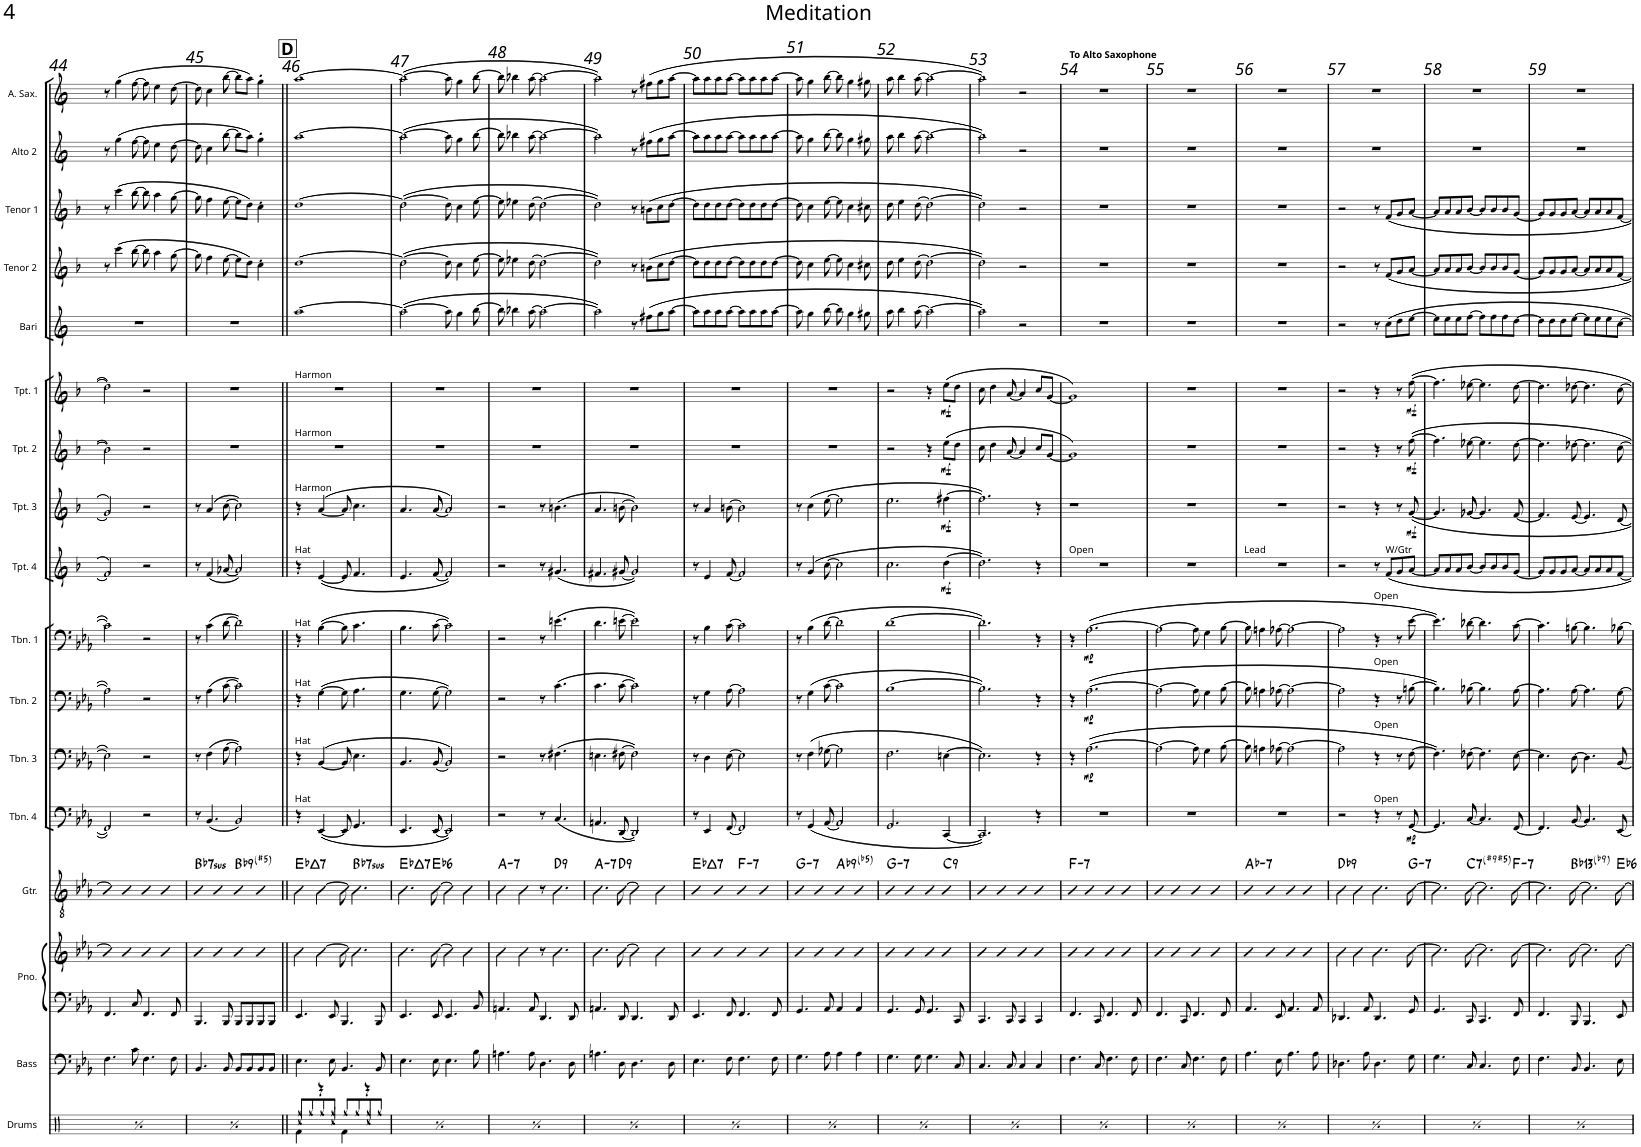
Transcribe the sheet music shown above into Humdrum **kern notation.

**kern	**harte	**kern	**harte	**kern	**harte	**kern	**kern	**harte	**kern	**kern	**harte	**kern	**harte	**kern	**dynam	**kern	**dynam	**kern	**dynam	**kern	**dynam	**kern	**dynam	**kern	**dynam	**kern	**dynam	**kern	**dynam	**kern	**kern	**kern	**kern	**kern
*part20	*part20	*part19	*part19	*part18	*part18	*part17	*part16	*part16	*part15	*part15	*part15	*part14	*part14	*part13	*part13	*part12	*part12	*part11	*part11	*part10	*part10	*part9	*part9	*part8	*part8	*part7	*part7	*part6	*part6	*part5	*part4	*part3	*part2	*part1
*staff21	*	*staff20	*	*staff19	*	*staff18	*staff17	*	*staff16	*staff15	*	*staff14	*	*staff13	*staff13	*staff12	*staff12	*staff11	*staff11	*staff10	*staff10	*staff9	*staff9	*staff8	*staff8	*staff7	*staff7	*staff6	*staff6	*staff5	*staff4	*staff3	*staff2	*staff1
*I"Bb chord changes	*	*I"Eb chord changes	*	*I"C chord changes	*	*I"Drums	*I"Bass	*	*I"Piano	*	*	*I"Guitar	*	*I"Trombone 4	*	*I"Trombone 3	*	*I"Trombone 2	*	*I"Trombone 1	*	*I"Trumpet 4	*	*I"Trumpet 3	*	*I"Trumpet 2	*	*I"Trumpet 1	*	*I"Bari Sax	*I"Tenor Sax 2	*I"Tenor Sax 1	*I"Alto Sax 2	*I"Alto Saxophone
*I'Bb changes	*	*I'Eb  changes	*	*I'C changes	*	*I'Drums	*I'Bass	*	*I'Pno.	*	*	*I'Gtr.	*	*I'Tbn. 4	*	*I'Tbn. 3	*	*I'Tbn. 2	*	*I'Tbn. 1	*	*I'Tpt. 4	*	*I'Tpt. 3	*	*I'Tpt. 2	*	*I'Tpt. 1	*	*I'Bari	*I'Tenor 2	*I'Tenor 1	*I'Alto 2	*I'A. Sax.
!!LO:PB:g=z
*clefG2	*	*clefG2	*	*clefG2	*	*clefX	*clefF4	*	*clefF4	*clefG2	*	*clefGv2	*	*clefF4	*	*clefF4	*	*clefF4	*	*clefF4	*	*clefG2	*	*clefG2	*	*clefG2	*	*clefG2	*	*clefG2	*clefG2	*clefG2	*clefG2	*clefG2
*Trd8c14	*	*Trd5c9	*	*	*	*	*Trd7c12	*	*	*	*	*	*	*	*	*	*	*	*	*	*	*Trd1c2	*	*Trd1c2	*	*Trd1c2	*	*Trd1c2	*	*Trd12c21	*Trd8c14	*Trd8c14	*Trd5c9	*Trd5c9
*k[b-]	*	*k[]	*	*k[b-e-a-]	*	*k[]	*k[b-e-a-]	*	*k[b-e-a-]	*k[b-e-a-]	*	*k[b-e-a-]	*	*k[b-e-a-]	*	*k[b-e-a-]	*	*k[b-e-a-]	*	*k[b-e-a-]	*	*k[b-]	*	*k[b-]	*	*k[b-]	*	*k[b-]	*	*k[]	*k[b-]	*k[b-]	*k[]	*k[]
*M4/4	*	*M4/4	*	*M4/4	*	*M4/4	*M4/4	*	*M4/4	*M4/4	*	*M4/4	*	*M4/4	*	*M4/4	*	*M4/4	*	*M4/4	*	*M4/4	*	*M4/4	*	*M4/4	*	*M4/4	*	*M4/4	*M4/4	*M4/4	*M4/4	*M4/4
*met(c)	*	*met(c)	*	*met(c)	*	*met(c)	*met(c)	*	*met(c)	*met(c)	*	*met(c)	*	*met(c)	*	*met(c)	*	*met(c)	*	*met(c)	*	*met(c)	*	*met(c)	*	*met(c)	*	*met(c)	*	*met(c)	*met(c)	*met(c)	*met(c)	*met(c)
=44	=44	=44	=44	=44	=44	=44	=44	=44	=44	=44	=44	=44	=44	=44	=44	=44	=44	=44	=44	=44	=44	=44	=44	=44	=44	=44	=44	=44	=44	=44	=44	=44	=44	=44
*	*	*	*	*	*	*^	*	*	*	*	*	*	*	*	*	*	*	*	*	*	*	*	*	*	*	*	*	*	*	*	*	*	*	*
*	*	*	*	*	*	*	*^	*	*	*	*	*	*	*	*	*	*	*	*	*	*	*	*	*	*	*	*	*	*	*	*	*	*	*	*
4ccc]	.	4gg]	.	4b-]	.	4Rcc/	4Rf\	8Rgg/L	4.F\	.	4.FF/	4b-]	.	4b-]	.	2FF/]	.	2E-\]	.	2A-\]	.	2c\]	.	2f/]	.	2g/]	.	2b-\]	.	2dd\]	.	1r	8r	8r	8r	8r
.	.	.	.	.	.	.	.	8Rgg/	.	.	.	.	.	.	.	.	.	.	.	.	.	.	.	.	.	.	.	.	.	.	.	.	(4ccc\	(4ccc\	(4gg\	(4gg\
4ccc	.	4gg	.	4b-	.	8ryy	4r	8Rgg/	.	.	.	4b-	.	4b-	.	.	.	.	.	.	.	.	.	.	.	.	.	.	.	.	.	.	.	.	.	.
.	.	.	.	.	.	8Rcc/	.	8Rgg/J	8c\	.	8C/	.	.	.	.	.	.	.	.	.	.	.	.	.	.	.	.	.	.	.	.	.	[8bb-\	[8bb-\	[8ff\	[8ff\
4ccc	.	4gg	.	4b-	.	4ryy	4Rf\	8Rgg/L	4.F\	.	4.FF/	4b-	.	4b-	.	2r	.	2r	.	2r	.	2r	.	2r	.	2r	.	2r	.	2r	.	.	8bb-\]	8bb-\]	8ff\]	8ff\]
.	.	.	.	.	.	.	.	8Rgg/	.	.	.	.	.	.	.	.	.	.	.	.	.	.	.	.	.	.	.	.	.	.	.	.	4aa\	4aa\	4ee\	4ee\
4ccc	.	4gg	.	4b-	.	4Rcc/	4r	8Rgg/	.	.	.	4b-	.	4b-	.	.	.	.	.	.	.	.	.	.	.	.	.	.	.	.	.	.	.	.	.	.
.	.	.	.	.	.	.	.	8Rgg/J	8F\	.	8FF/	.	.	.	.	.	.	.	.	.	.	.	.	.	.	.	.	.	.	.	.	.	[8gg\	[8gg\	[8dd\	[8dd\
=45	=45	=45	=45	=45	=45	=45	=45	=45	=45	=45	=45	=45	=45	=45	=45	=45	=45	=45	=45	=45	=45	=45	=45	=45	=45	=45	=45	=45	=45	=45	=45	=45	=45	=45	=45	=45
!	!LO:H:kt=7sus	!	!LO:H:kt=7	!	!LO:H:kt=7sus	!	!	!	!	!LO:H:kt=7sus	!	!	!LO:H:kt=7sus	!	!LO:H:kt=7sus	!	!	!	!	!	!	!	!	!	!	!	!	!	!	!	!	!	!	!	!	!
4ccc	C:sus4(7)	4gg	G:sus4(7)	4b-	Bb:sus4(7)	4Rcc/	4Rf\	8Rgg/L	4.BB-/	Bb:sus4(7)	4.BBB-/	4b-	Bb:sus4(7)	4b-	Bb:sus4(7)	8r	.	8r	.	8r	.	8r	.	8r	.	8r	.	1r	.	1r	.	1r	8gg\]	8gg\]	8dd\]	8dd\]
.	.	.	.	.	.	.	.	8Rgg/	.	.	.	.	.	.	.	(4.BB-/	.	(4F\	.	(4A-\	.	(4c\	.	(4f/	.	(4a/	.	.	.	.	.	.	4ff\	4ff\	4cc\	4cc\
4ccc	.	4gg	.	4b-	.	8ryy	4r	8Rgg/	.	.	.	4b-	.	4b-	.	.	.	.	.	.	.	.	.	.	.	.	.	.	.	.	.	.	.	.	.	.
.	.	.	.	.	.	8Rcc/	.	8Rgg/J	8BB-/	.	8BBB-/	.	.	.	.	.	.	[8A-\	.	[8c\	.	[8d\	.	[8a-X/	.	[8cc\	.	.	.	.	.	.	[8ee\	[8ee\	[8bb\	[8bb\
!	!LO:H:kt=9	!	!LO:H:kt=9	!	!LO:H:kt=9	!	!	!	!	!LO:H:kt=9	!	!	!LO:H:kt=9	!	!LO:H:kt=9	!	!	!	!	!	!	!	!	!	!	!	!	!	!	!	!	!	!	!	!	!
4ccc	C:(3,#5,b7,9)	4gg	G:(3,#5,b7,9)	4b-	Bb:(3,#5,b7,9)	4ryy	4Rf\	8Rgg/L	8BB-/L	Bb:(3,#5,b7,9)	8BBB-/L	4b-	Bb:(3,#5,b7,9)	4b-	Bb:(3,#5,b7,9)	2BB-/)	.	2A-\])	.	2c\])	.	2d\])	.	2a-/])	.	2cc\])	.	.	.	.	.	.	8ee\L]	8ee\L]	8bb\L]	8bb\L]
.	.	.	.	.	.	.	.	8Rgg/	8BB-/	.	8BBB-/	.	.	.	.	.	.	.	.	.	.	.	.	.	.	.	.	.	.	.	.	.	8dd\J)	8dd\J)	8aa\J)	8aa\J)
4ccc	.	4gg	.	4b-	.	4Rcc/	4r	8Rgg/	8BB-/	.	8BBB-/	4b-	.	4b-	.	.	.	.	.	.	.	.	.	.	.	.	.	.	.	.	.	.	4cc'\	4cc'\	4gg'\	4gg'\
.	.	.	.	.	.	.	.	8Rgg/J	8BB-/J	.	8BBB-/J	.	.	.	.	.	.	.	.	.	.	.	.	.	.	.	.	.	.	.	.	.	.	.	.	.
!!LO:REH:place=s1:a:B:rj:fs=18:t=D
=46||	=46||	=46||	=46||	=46||	=46||	=46||	=46||	=46||	=46||	=46||	=46||	=46||	=46||	=46||	=46||	=46||	=46||	=46||	=46||	=46||	=46||	=46||	=46||	=46||	=46||	=46||	=46||	=46||	=46||	=46||	=46||	=46||	=46||	=46||	=46||	=46||
!	!	!	!	!	!	!	!	!	!	!	!	!	!	!	!	!	!	!	!	!	!	!	!	!	!	!	!	!	!	!LO:TX:a:t=Harmon	!	!	!	!	!	!
!	!	!	!	!	!	!	!	!	!	!	!	!	!	!	!	!	!	!	!	!	!	!	!	!	!	!	!	!LO:TX:a:t=Harmon	!	!	!	!	!	!	!	!
!	!	!	!	!	!	!	!	!	!	!	!	!	!	!	!	!	!	!	!	!	!	!	!	!	!	!LO:TX:a:t=Harmon	!	!	!	!	!	!	!	!	!	!
!	!	!	!	!	!	!	!	!	!	!	!	!	!	!	!	!	!	!	!	!	!	!	!	!LO:TX:a:t=Hat	!	!	!	!	!	!	!	!	!	!	!	!
!	!	!	!	!	!	!	!	!	!	!	!	!	!	!	!	!	!	!	!	!	!	!LO:TX:a:t=Hat	!	!	!	!	!	!	!	!	!	!	!	!	!	!
!	!	!	!	!	!	!	!	!	!	!	!	!	!	!	!	!	!	!	!	!LO:TX:a:t=Hat	!	!	!	!	!	!	!	!	!	!	!	!	!	!	!	!
!	!	!	!	!	!	!	!	!	!	!	!	!	!	!	!	!	!	!LO:TX:a:t=Hat	!	!	!	!	!	!	!	!	!	!	!	!	!	!	!	!	!	!
!	!LO:H:kt=7	!	!LO:H:kt=7	!	!LO:H:kt=7	!	!	!	!	!LO:H:kt=7	!	!	!LO:H:kt=7	!	!LO:H:kt=7	!LO:TX:a:t=Hat	!	!	!	!	!	!	!	!	!	!	!	!	!	!	!	!	!	!	!	!
*	*	*	*	*	*	*	*	*	*^	*	*	*	*	*	*	*	*	*	*	*	*	*	*	*	*	*	*	*	*	*	*	*	*	*	*	*
4ccc	F:maj7	4gg	C:maj7	4b-	Eb:maj7	4Rcc/	4Rf\	8Rgg/L	4.E-\	2ryy	Eb:maj7	4.EE-/	4b-\	Eb:maj7	4b-\	Eb:maj7	4r	.	4r	.	4r	.	4r	.	4r	.	4r	.	1r	.	1r	.	[1aa	[1dd	[1dd	[1aa	[1aa
.	.	.	.	.	.	.	.	8Rgg/	.	.	.	.	.	.	.	.	.	.	.	.	.	.	.	.	.	.	.	.	.	.	.	.	.	.	.	.	.
[4ccc	.	[4gg	.	[4b-	.	8ryy	4r	8Rgg/	.	.	.	.	[4b-\	.	[4b-\	.	([4EE-/	.	([4BB-/	.	([4G\	.	([4B-\	.	([4e/	.	([4a/	.	.	.	.	.	.	.	.	.	.
.	.	.	.	.	.	8Rcc/	.	8Rgg/J	8E-\	.	.	8EE-/	.	.	.	.	.	.	.	.	.	.	.	.	.	.	.	.	.	.	.	.	.	.	.	.	.
8ccc]	.	8gg]	.	8b-]	.	4ryy	4Rf\	8Rgg/L	4.BB-/	8ryy	.	4.BBB-/	8b-\]	.	8b-\]	.	8EE-/]	.	8BB-/]	.	8G\]	.	8B-\]	.	8e/]	.	8a/]	.	.	.	.	.	.	.	.	.	.
!	!LO:H:kt=7sus	!	!LO:H:kt=7sus	!	!LO:H:kt=7sus	!	!	!	!	!	!LO:H:kt=7sus	!	!	!LO:H:kt=7sus	!	!LO:H:kt=7sus	!	!	!	!	!	!	!	!	!	!	!	!	!	!	!	!	!	!	!	!	!
4.ccc	C:sus4(7)	4.gg	G:sus4(7)	4.b-	Bb:sus4(7)	.	.	8Rgg/	.	4.ryy	Bb:sus4(7)	.	4.b-\	Bb:sus4(7)	4.b-\	Bb:sus4(7)	4.GG/	.	4.E-\	.	4.A-\	.	4.c\	.	4.f/	.	4.cc\	.	.	.	.	.	.	.	.	.	.
.	.	.	.	.	.	4Rcc/	4r	8Rgg/	.	.	.	.	.	.	.	.	.	.	.	.	.	.	.	.	.	.	.	.	.	.	.	.	.	.	.	.	.
.	.	.	.	.	.	.	.	8Rgg/J	8BB-/	.	.	8BBB-/	.	.	.	.	.	.	.	.	.	.	.	.	.	.	.	.	.	.	.	.	.	.	.	.	.
=47	=47	=47	=47	=47	=47	=47	=47	=47	=47	=47	=47	=47	=47	=47	=47	=47	=47	=47	=47	=47	=47	=47	=47	=47	=47	=47	=47	=47	=47	=47	=47	=47	=47	=47	=47	=47	=47
!	!LO:H:kt=7	!	!LO:H:kt=7	!	!LO:H:kt=7	!	!	!	!	!	!LO:H:kt=7	!	!	!LO:H:kt=7	!	!LO:H:kt=7	!	!	!	!	!	!	!	!	!	!	!	!	!	!	!	!	!	!	!	!	!
*	*	*	*	*	*	*	*	*	*v	*v	*	*	*	*	*	*	*	*	*	*	*	*	*	*	*	*	*	*	*	*	*	*	*	*	*	*	*
4.ccc	F:maj7	4.gg	C:maj7	4.b-	Eb:maj7	4Rcc/	4Rf\	8Rgg/L	4.E-\	Eb:maj7	4.EE-/	4.b-\	Eb:maj7	4.b-\	Eb:maj7	4.EE-/	.	4.BB-/	.	4.G\	.	4.B-\	.	4.e/	.	4.a/	.	1r	.	1r	.	(2aa\_	(2dd\_	(2dd\_	(2aa\_	(2aa\_
.	.	.	.	.	.	.	.	8Rgg/	.	.	.	.	.	.	.	.	.	.	.	.	.	.	.	.	.	.	.	.	.	.	.	.	.	.	.	.
.	.	.	.	.	.	8ryy	4r	8Rgg/	.	.	.	.	.	.	.	.	.	.	.	.	.	.	.	.	.	.	.	.	.	.	.	.	.	.	.	.
!	!LO:H:kt=6	!	!LO:H:kt=6	!	!LO:H:kt=6	!	!	!	!	!LO:H:kt=6	!	!	!LO:H:kt=6	!	!LO:H:kt=6	!	!	!	!	!	!	!	!	!	!	!	!	!	!	!	!	!	!	!	!	!
[8ccc	F:maj6	[8gg	C:maj6	[8b-	Eb:maj6	8Rcc/	.	8Rgg/J	8E-\	Eb:maj6	8EE-/	[8b-\	Eb:maj6	[8b-\	Eb:maj6	[8EE-/	.	[8BB-/	.	[8G\	.	[8c\	.	[8f/	.	[8a/	.	.	.	.	.	.	.	.	.	.
4ccc]	.	4gg]	.	4b-]	.	4ryy	4Rf\	8Rgg/L	4.E-\	.	4.EE-/	4b-\]	.	4b-\]	.	2EE-/])	.	2BB-/])	.	2G\])	.	2c\])	.	2f/])	.	2a/])	.	.	.	.	.	8aa\]	8dd\]	8dd\]	8aa\]	8aa\]
.	.	.	.	.	.	.	.	8Rgg/	.	.	.	.	.	.	.	.	.	.	.	.	.	.	.	.	.	.	.	.	.	.	.	4gg\	4cc\	4cc\	4gg\	4gg\
4ccc	.	4gg	.	4b-	.	4Rcc/	4r	8Rgg/	.	.	.	4b-\	.	4b-\	.	.	.	.	.	.	.	.	.	.	.	.	.	.	.	.	.	.	.	.	.	.
.	.	.	.	.	.	.	.	8Rgg/J	8B-\	.	8BB-/	.	.	.	.	.	.	.	.	.	.	.	.	.	.	.	.	.	.	.	.	[8bb\	[8ee\	[8ee\	[8bb\	[8bb\
=48	=48	=48	=48	=48	=48	=48	=48	=48	=48	=48	=48	=48	=48	=48	=48	=48	=48	=48	=48	=48	=48	=48	=48	=48	=48	=48	=48	=48	=48	=48	=48	=48	=48	=48	=48	=48
!	!LO:H:kt=7	!	!LO:H:kt=7	!	!LO:H:kt=7	!	!	!	!	!LO:H:kt=7	!	!	!LO:H:kt=7	!	!LO:H:kt=7	!	!	!	!	!	!	!	!	!	!	!	!	!	!	!	!	!	!	!	!	!
*	*	*	*	*	*	*	*	*	*^	*	*	*	*	*	*	*	*	*	*	*	*	*	*	*	*	*	*	*	*	*	*	*	*	*	*	*
4ccc	B:min7	4gg	F#:min7	4b-	A:min7	4Rcc/	4Rf\	8Rgg/L	4.An\	2ryy	A:min7	4.AAn/	4b-\	A:min7	4b-\	A:min7	2r	.	2r	.	2r	.	2r	.	2r	.	2r	.	1r	.	1r	.	8bb\]	8ee\]	8ee\]	8bb\]	8bb\]
.	.	.	.	.	.	.	.	8Rgg/	.	.	.	.	.	.	.	.	.	.	.	.	.	.	.	.	.	.	.	.	.	.	.	.	4bb-X\	4ee-X\	4ee-X\	4bb-X\	4bb-X\
4ccc	.	4gg	.	4b-	.	8ryy	4r	8Rgg/	.	.	.	.	4b-\	.	4b-\	.	.	.	.	.	.	.	.	.	.	.	.	.	.	.	.	.	.	.	.	.	.
.	.	.	.	.	.	8Rcc/	.	8Rgg/J	8A\	.	.	8AA/	.	.	.	.	.	.	.	.	.	.	.	.	.	.	.	.	.	.	.	.	[8aa\	[8dd\	[8dd\	[8aa\	[8aa\
8r	.	8r	.	8r	.	4ryy	4Rf\	8Rgg/L	4.D\	8ryy	.	4.DD/	8r	.	8r	.	8r	.	8r	.	8r	.	8r	.	8r	.	8r	.	.	.	.	.	2aa\_	2dd\_	2dd\_	2aa\_	2aa\_
!	!LO:H:kt=9	!	!LO:H:kt=9	!	!LO:H:kt=9	!	!	!	!	!	!LO:H:kt=9	!	!	!LO:H:kt=9	!	!LO:H:kt=9	!	!	!	!	!	!	!	!	!	!	!	!	!	!	!	!	!	!	!	!	!
4.ccc	E:9	4.gg	B:9	4.b-	D:9	.	.	8Rgg/	.	4.ryy	D:9	.	4.b-\	D:9	4.b-\	D:9	(4.C/	.	(4.F#X\	.	(4.c\	.	(4.en\	.	(4.g#X/	.	(4.bn\	.	.	.	.	.	.	.	.	.	.
.	.	.	.	.	.	4Rcc/	4r	8Rgg/	.	.	.	.	.	.	.	.	.	.	.	.	.	.	.	.	.	.	.	.	.	.	.	.	.	.	.	.	.
.	.	.	.	.	.	.	.	8Rgg/J	8D\	.	.	8DD/	.	.	.	.	.	.	.	.	.	.	.	.	.	.	.	.	.	.	.	.	.	.	.	.	.
=49	=49	=49	=49	=49	=49	=49	=49	=49	=49	=49	=49	=49	=49	=49	=49	=49	=49	=49	=49	=49	=49	=49	=49	=49	=49	=49	=49	=49	=49	=49	=49	=49	=49	=49	=49	=49	=49
!	!LO:H:kt=7	!	!LO:H:kt=7	!	!LO:H:kt=7	!	!	!	!	!	!LO:H:kt=7	!	!	!LO:H:kt=7	!	!LO:H:kt=7	!	!	!	!	!	!	!	!	!	!	!	!	!	!	!	!	!	!	!	!	!
*	*	*	*	*	*	*	*	*	*v	*v	*	*	*	*	*	*	*	*	*	*	*	*	*	*	*	*	*	*	*	*	*	*	*	*	*	*	*
4.ccc	B:min7	4.gg	F#:min7	4.b-	A:min7	4Rcc/	4Rf\	8Rgg/L	4.An\	A:min7	4.AAn/	4.b-\	A:min7	4.b-\	A:min7	4.AAn/	.	4.En\	.	4.c\	.	4.d\	.	4.f#X/	.	4.a/	.	1r	.	1r	.	2aa\])	2dd\])	2dd\])	2aa\])	2aa\])
.	.	.	.	.	.	.	.	8Rgg/	.	.	.	.	.	.	.	.	.	.	.	.	.	.	.	.	.	.	.	.	.	.	.	.	.	.	.	.
.	.	.	.	.	.	8ryy	4r	8Rgg/	.	.	.	.	.	.	.	.	.	.	.	.	.	.	.	.	.	.	.	.	.	.	.	.	.	.	.	.
!	!LO:H:kt=9	!	!LO:H:kt=9	!	!LO:H:kt=9	!	!	!	!	!LO:H:kt=9	!	!	!LO:H:kt=9	!	!LO:H:kt=9	!	!	!	!	!	!	!	!	!	!	!	!	!	!	!	!	!	!	!	!	!
[8ccc	E:9	[8gg	B:9	[8b-	D:9	8Rcc/	.	8Rgg/J	8D\	D:9	8DD/	[8b-\	D:9	[8b-\	D:9	[8DD/	.	[8F#X\	.	[8c\	.	[8en\	.	[8g#X/	.	[8bn\	.	.	.	.	.	.	.	.	.	.
4ccc]	.	4gg]	.	4b-]	.	4ryy	4Rf\	8Rgg/L	4.D\	.	4.DD/	4b-\]	.	4b-\]	.	2DD/])	.	2F#\])	.	2c\])	.	2e\])	.	2g#/])	.	2b\])	.	.	.	.	.	8r	8r	8r	8r	8r
.	.	.	.	.	.	.	.	8Rgg/	.	.	.	.	.	.	.	.	.	.	.	.	.	.	.	.	.	.	.	.	.	.	.	(8ff#X\L	(8bn\L	(8bn\L	(8ff#X\L	(8ff#X\L
4ccc	.	4gg	.	4b-	.	4Rcc/	4r	8Rgg/	.	.	.	4b-\	.	4b-\	.	.	.	.	.	.	.	.	.	.	.	.	.	.	.	.	.	8gg\	8cc\	8cc\	8gg\	8gg\
.	.	.	.	.	.	.	.	8Rgg/J	8D\	.	8DD/	.	.	.	.	.	.	.	.	.	.	.	.	.	.	.	.	.	.	.	.	[8aa\J	[8dd\J	[8dd\J	[8aa\J	[8aa\J
=50	=50	=50	=50	=50	=50	=50	=50	=50	=50	=50	=50	=50	=50	=50	=50	=50	=50	=50	=50	=50	=50	=50	=50	=50	=50	=50	=50	=50	=50	=50	=50	=50	=50	=50	=50	=50
!	!LO:H:kt=7	!	!LO:H:kt=7	!	!LO:H:kt=7	!	!	!	!	!LO:H:kt=7	!	!	!LO:H:kt=7	!	!LO:H:kt=7	!	!	!	!	!	!	!	!	!	!	!	!	!	!	!	!	!	!	!	!	!
4ccc	F:maj7	4gg	C:maj7	4b-	Eb:maj7	4Rcc/	4Rf\	8Rgg/L	4.E-\	Eb:maj7	4.EE-/	4b-	Eb:maj7	4b-	Eb:maj7	8r	.	8r	.	8r	.	8r	.	8r	.	8r	.	1r	.	1r	.	8aa\L]	8dd\L]	8dd\L]	8aa\L]	8aa\L]
.	.	.	.	.	.	.	.	8Rgg/	.	.	.	.	.	.	.	4EE-/	.	4D\	.	4G\	.	4B-\	.	4e/	.	4a/	.	.	.	.	.	8aa\	8dd\	8dd\	8aa\	8aa\
4ccc	.	4gg	.	4b-	.	8ryy	4r	8Rgg/	.	.	.	4b-	.	4b-	.	.	.	.	.	.	.	.	.	.	.	.	.	.	.	.	.	8aa\	8dd\	8dd\	8aa\	8aa\
.	.	.	.	.	.	8Rcc/	.	8Rgg/J	8F\	.	8FF/	.	.	.	.	[8FF/	.	[8E-\	.	[8A-\	.	[8c\	.	[8f/	.	[8bn\	.	.	.	.	.	[8aa\J	[8dd\J	[8dd\J	[8aa\J	[8aa\J
!	!LO:H:kt=7	!	!LO:H:kt=7	!	!LO:H:kt=7	!	!	!	!	!LO:H:kt=7	!	!	!LO:H:kt=7	!	!LO:H:kt=7	!	!	!	!	!	!	!	!	!	!	!	!	!	!	!	!	!	!	!	!	!
4ccc	G:min7	4gg	D:min7	4b-	F:min7	4ryy	4Rf\	8Rgg/L	4.F\	F:min7	4.FF/	4b-	F:min7	4b-	F:min7	2FF/]	.	2E-\]	.	2A-\]	.	2c\]	.	2f/]	.	2b\]	.	.	.	.	.	8aa\L]	8dd\L]	8dd\L]	8aa\L]	8aa\L]
.	.	.	.	.	.	.	.	8Rgg/	.	.	.	.	.	.	.	.	.	.	.	.	.	.	.	.	.	.	.	.	.	.	.	8aa\	8dd\	8dd\	8aa\	8aa\
4ccc	.	4gg	.	4b-	.	4Rcc/	4r	8Rgg/	.	.	.	4b-	.	4b-	.	.	.	.	.	.	.	.	.	.	.	.	.	.	.	.	.	8aa\	8dd\	8dd\	8aa\	8aa\
.	.	.	.	.	.	.	.	8Rgg/J	8F\	.	8FF/	.	.	.	.	.	.	.	.	.	.	.	.	.	.	.	.	.	.	.	.	[8aa\J	[8dd\J	[8dd\J	[8aa\J	[8aa\J
=51	=51	=51	=51	=51	=51	=51	=51	=51	=51	=51	=51	=51	=51	=51	=51	=51	=51	=51	=51	=51	=51	=51	=51	=51	=51	=51	=51	=51	=51	=51	=51	=51	=51	=51	=51	=51
!	!LO:H:kt=7	!	!LO:H:kt=7	!	!LO:H:kt=7	!	!	!	!	!LO:H:kt=7	!	!	!LO:H:kt=7	!	!LO:H:kt=7	!	!	!	!	!	!	!	!	!	!	!	!	!	!	!	!	!	!	!	!	!
4ccc	A:min7	4gg	E:min7	4b-	G:min7	4Rcc/	4Rf\	8Rgg/L	4.G\	G:min7	4.GG/	4b-	G:min7	4b-	G:min7	8r	.	8r	.	8r	.	8r	.	8r	.	8r	.	1r	.	1r	.	8aa\]	8dd\]	8dd\]	8aa\]	8aa\]
.	.	.	.	.	.	.	.	8Rgg/	.	.	.	.	.	.	.	(4GG/	.	(4F\	.	(4G\	.	(4B-\	.	(4g/	.	(4cc\	.	.	.	.	.	4gg\	4cc\	4cc\	4gg\	4gg\
4ccc	.	4gg	.	4b-	.	8ryy	4r	8Rgg/	.	.	.	4b-	.	4b-	.	.	.	.	.	.	.	.	.	.	.	.	.	.	.	.	.	.	.	.	.	.
.	.	.	.	.	.	8Rcc/	.	8Rgg/J	8A-\	.	8AA-/	.	.	.	.	[8AA-/	.	[8G-X\	.	[8c\	.	[8d\	.	[8cc\	.	[8ee\	.	.	.	.	.	[8bb\	[8ee\	[8ee\	[8bb\	[8bb\
!	!LO:H:kt=9	!	!LO:H:kt=9	!	!LO:H:kt=9	!	!	!	!	!LO:H:kt=9	!	!	!LO:H:kt=9	!	!LO:H:kt=9	!	!	!	!	!	!	!	!	!	!	!	!	!	!	!	!	!	!	!	!	!
4ccc	Bb:(3,b5,b7,9)	4gg	F:(3,b5,b7,9)	4b-	Ab:(3,b5,b7,9)	4ryy	4Rf\	8Rgg/L	4A-\	Ab:(3,b5,b7,9)	4AA-/	4b-	Ab:(3,b5,b7,9)	4b-	Ab:(3,b5,b7,9)	2AA-/]	.	2G-\]	.	2c\]	.	2d\]	.	2cc\]	.	2ee\]	.	.	.	.	.	8bb\]	8ee\]	8ee\]	8bb\]	8bb\]
.	.	.	.	.	.	.	.	8Rgg/	.	.	.	.	.	.	.	.	.	.	.	.	.	.	.	.	.	.	.	.	.	.	.	4gg\	4cc\	4cc\	4gg\	4gg\
4ccc	.	4gg	.	4b-	.	4Rcc/	4r	8Rgg/	4A-\	.	4AA-/	4b-	.	4b-	.	.	.	.	.	.	.	.	.	.	.	.	.	.	.	.	.	.	.	.	.	.
.	.	.	.	.	.	.	.	8Rgg/J	.	.	.	.	.	.	.	.	.	.	.	.	.	.	.	.	.	.	.	.	.	.	.	8gg#X\	8cc#X\	8cc#X\	8gg#X\	8gg#X\
=52	=52	=52	=52	=52	=52	=52	=52	=52	=52	=52	=52	=52	=52	=52	=52	=52	=52	=52	=52	=52	=52	=52	=52	=52	=52	=52	=52	=52	=52	=52	=52	=52	=52	=52	=52	=52
!	!LO:H:kt=7	!	!LO:H:kt=7	!	!LO:H:kt=7	!	!	!	!	!LO:H:kt=7	!	!	!LO:H:kt=7	!	!LO:H:kt=7	!	!	!	!	!	!	!	!	!	!	!	!	!	!	!	!	!	!	!	!	!
*	*	*	*	*	*	*	*	*	*^	*	*	*	*	*	*	*	*	*	*	*	*	*	*	*	*	*	*	*	*	*	*	*	*	*	*	*
4ccc	A:min7	4gg	E:min7	4b-	G:min7	4Rcc/	4Rf\	8Rgg/L	4.G\	2.ryy	G:min7	4.GG/	4b-	G:min7	4b-	G:min7	2.GG/	.	2.F\	.	[1B-	.	[1d	.	2.cc\	.	2.ee\	.	2r	.	2r	.	8aa\	8dd\	8dd\	8aa\	8aa\
.	.	.	.	.	.	.	.	8Rgg/	.	.	.	.	.	.	.	.	.	.	.	.	.	.	.	.	.	.	.	.	.	.	.	.	4bb\	4ee\	4ee\	4bb\	4bb\
4ccc	.	4gg	.	4b-	.	8ryy	4r	8Rgg/	.	.	.	.	4b-	.	4b-	.	.	.	.	.	.	.	.	.	.	.	.	.	.	.	.	.	.	.	.	.	.
.	.	.	.	.	.	8Rcc/	.	8Rgg/J	8G\	.	.	8GG/	.	.	.	.	.	.	.	.	.	.	.	.	.	.	.	.	.	.	.	.	[8aa\	[8dd\	[8dd\	[8aa\	[8aa\
4ccc	.	4gg	.	4b-	.	4ryy	4Rf\	8Rgg/L	4.G\	.	.	4.GG/	4b-	.	4b-	.	.	.	.	.	.	.	.	.	.	.	.	.	4r	.	4r	.	2aa\_	2dd\_	2dd\_	2aa\_	2aa\_
.	.	.	.	.	.	.	.	8Rgg/	.	.	.	.	.	.	.	.	.	.	.	.	.	.	.	.	.	.	.	.	.	.	.	.	.	.	.	.	.
!	!LO:H:kt=9	!	!LO:H:kt=9	!	!LO:H:kt=9	!	!	!	!	!	!LO:H:kt=9	!	!	!LO:H:kt=9	!	!LO:H:kt=9	!	!	!	!	!	!	!	!	!	!LO:DY:b	!	!LO:DY:b	!	!LO:DY:b	!	!LO:DY:b	!	!	!	!	!
4ccc	D:9	4gg	A:9	4b-	C:9	4Rcc/	4r	8Rgg/	.	4ryy	C:9	.	4b-	C:9	4b-	C:9	[4CC/	.	[4En\	.	.	.	.	.	[4dd\	mf	[4ff#X\	mf	(8ee\L	mf	(8ee\L	mf	.	.	.	.	.
.	.	.	.	.	.	.	.	8Rgg/J	8C/	.	.	8CC/	.	.	.	.	.	.	.	.	.	.	.	.	.	.	.	.	8dd\J	.	8dd\J	.	.	.	.	.	.
*	*	*	*	*	*	*	*	*	*v	*v	*	*	*	*	*	*	*	*	*	*	*	*	*	*	*	*	*	*	*	*	*	*	*	*	*	*	*
=53	=53	=53	=53	=53	=53	=53	=53	=53	=53	=53	=53	=53	=53	=53	=53	=53	=53	=53	=53	=53	=53	=53	=53	=53	=53	=53	=53	=53	=53	=53	=53	=53	=53	=53	=53	=53
4ccc	.	4gg	.	4b-	.	4Rcc/	4Rf\	8Rgg/L	4.C/	.	4.CC/	4b-	.	4b-	.	2.CC/])	.	2.E\])	.	2.B-\])	.	2.d\])	.	2.dd\])	.	2.ff#\])	.	8cc\	.	8cc\	.	2aa\])	2dd\])	2dd\])	2aa\])	2aa\])
.	.	.	.	.	.	.	.	8Rgg/	.	.	.	.	.	.	.	.	.	.	.	.	.	.	.	.	.	.	.	4dd\	.	4dd\	.	.	.	.	.	.
4ccc	.	4gg	.	4b-	.	8ryy	4r	8Rgg/	.	.	.	4b-	.	4b-	.	.	.	.	.	.	.	.	.	.	.	.	.	.	.	.	.	.	.	.	.	.
.	.	.	.	.	.	8Rcc/	.	8Rgg/J	8C/	.	8CC/	.	.	.	.	.	.	.	.	.	.	.	.	.	.	.	.	[8a/	.	[8a/	.	.	.	.	.	.
4ccc	.	4gg	.	4b-	.	4ryy	4Rf\	8Rgg/L	4C/	.	4CC/	4b-	.	4b-	.	.	.	.	.	.	.	.	.	.	.	.	.	4a/]	.	4a/]	.	2r	2r	2r	2r	2r
.	.	.	.	.	.	.	.	8Rgg/	.	.	.	.	.	.	.	.	.	.	.	.	.	.	.	.	.	.	.	.	.	.	.	.	.	.	.	.
4ccc	.	4gg	.	4b-	.	4Rcc/	4r	8Rgg/	4C/	.	4CC/	4b-	.	4b-	.	4r	.	4r	.	4r	.	4r	.	4r	.	4r	.	8cc/L	.	8cc/L	.	.	.	.	.	.
.	.	.	.	.	.	.	.	8Rgg/J	.	.	.	.	.	.	.	.	.	.	.	.	.	.	.	.	.	.	.	[8g/J	.	[8g/J	.	.	.	.	.	.
=54	=54	=54	=54	=54	=54	=54	=54	=54	=54	=54	=54	=54	=54	=54	=54	=54	=54	=54	=54	=54	=54	=54	=54	=54	=54	=54	=54	=54	=54	=54	=54	=54	=54	=54	=54	=54
*k[f#c#]	*	*k[]	*	*k[]	*	*	*	*	*	*	*	*	*	*	*	*	*	*	*	*	*	*	*	*	*	*	*	*	*	*	*	*	*	*	*	*k[]
!	!	!	!	!	!	!	!	!	!	!	!	!	!	!	!	!	!	!	!	!	!	!	!	!	!	!	!	!	!	!	!	!	!	!	!	!LO:TX:a:B:t=To Alto Saxophone
!	!LO:H:kt=7	!	!LO:H:kt=7	!	!LO:H:kt=7	!	!	!	!	!LO:H:kt=7	!	!	!LO:H:kt=7	!	!LO:H:kt=7	!	!	!	!	!	!	!	!	!LO:TX:a:t=Open	!	!	!	!	!	!	!	!	!	!	!	!
4cccn	G:min7	4ggn	D:min7	4b-X	F:min7	4Rcc/	4Rf\	8Rgg/L	4.F\	F:min7	4.FF/	4b-	F:min7	4b-	F:min7	1r	.	4r	.	4r	.	4r	.	1r	.	1r	.	1g])	.	1g])	.	1r	1r	1r	1r	1r
.	.	.	.	.	.	.	.	8Rgg/	.	.	.	.	.	.	.	.	.	.	.	.	.	.	.	.	.	.	.	.	.	.	.	.	.	.	.	.
!	!	!	!	!	!	!	!	!	!	!	!	!	!	!	!	!	!	!	!LO:DY:b	!	!LO:DY:b	!	!LO:DY:b	!	!	!	!	!	!	!	!	!	!	!	!	!
4ccc	.	4gg	.	4b-	.	8ryy	4r	8Rgg/	.	.	.	4b-	.	4b-	.	.	.	([2.A-\	mp	([2.A-\	mp	([2.A-\	mp	.	.	.	.	.	.	.	.	.	.	.	.	.
.	.	.	.	.	.	8Rcc/	.	8Rgg/J	8C/	.	8CC/	.	.	.	.	.	.	.	.	.	.	.	.	.	.	.	.	.	.	.	.	.	.	.	.	.
4ccc	.	4gg	.	4b-	.	4ryy	4Rf\	8Rgg/L	4.F\	.	4.FF/	4b-	.	4b-	.	.	.	.	.	.	.	.	.	.	.	.	.	.	.	.	.	.	.	.	.	.
.	.	.	.	.	.	.	.	8Rgg/	.	.	.	.	.	.	.	.	.	.	.	.	.	.	.	.	.	.	.	.	.	.	.	.	.	.	.	.
4ccc	.	4gg	.	4b-	.	4Rcc/	4r	8Rgg/	.	.	.	4b-	.	4b-	.	.	.	.	.	.	.	.	.	.	.	.	.	.	.	.	.	.	.	.	.	.
.	.	.	.	.	.	.	.	8Rgg/J	8F\	.	8FF/	.	.	.	.	.	.	.	.	.	.	.	.	.	.	.	.	.	.	.	.	.	.	.	.	.
=55	=55	=55	=55	=55	=55	=55	=55	=55	=55	=55	=55	=55	=55	=55	=55	=55	=55	=55	=55	=55	=55	=55	=55	=55	=55	=55	=55	=55	=55	=55	=55	=55	=55	=55	=55	=55
4cccn	.	4ggn	.	4b-X	.	4Rcc/	4Rf\	8Rgg/L	4.F\	.	4.FF/	4b-	.	4b-	.	1r	.	2A-\_	.	2A-\_	.	2A-\_	.	1r	.	1r	.	1r	.	1r	.	1r	1r	1r	1r	1r
.	.	.	.	.	.	.	.	8Rgg/	.	.	.	.	.	.	.	.	.	.	.	.	.	.	.	.	.	.	.	.	.	.	.	.	.	.	.	.
4ccc	.	4gg	.	4b-	.	8ryy	4r	8Rgg/	.	.	.	4b-	.	4b-	.	.	.	.	.	.	.	.	.	.	.	.	.	.	.	.	.	.	.	.	.	.
.	.	.	.	.	.	8Rcc/	.	8Rgg/J	8C/	.	8CC/	.	.	.	.	.	.	.	.	.	.	.	.	.	.	.	.	.	.	.	.	.	.	.	.	.
4ccc	.	4gg	.	4b-	.	4ryy	4Rf\	8Rgg/L	4.F\	.	4.FF/	4b-	.	4b-	.	.	.	8A-\]	.	8A-\]	.	8A-\]	.	.	.	.	.	.	.	.	.	.	.	.	.	.
.	.	.	.	.	.	.	.	8Rgg/	.	.	.	.	.	.	.	.	.	4G\	.	4G\	.	4G\	.	.	.	.	.	.	.	.	.	.	.	.	.	.
4ccc	.	4gg	.	4b-	.	4Rcc/	4r	8Rgg/	.	.	.	4b-	.	4b-	.	.	.	.	.	.	.	.	.	.	.	.	.	.	.	.	.	.	.	.	.	.
.	.	.	.	.	.	.	.	8Rgg/J	8F\	.	8FF/	.	.	.	.	.	.	[8B-\	.	[8B-\	.	[8B-\	.	.	.	.	.	.	.	.	.	.	.	.	.	.
=56	=56	=56	=56	=56	=56	=56	=56	=56	=56	=56	=56	=56	=56	=56	=56	=56	=56	=56	=56	=56	=56	=56	=56	=56	=56	=56	=56	=56	=56	=56	=56	=56	=56	=56	=56	=56
!	!LO:H:kt=7	!	!LO:H:kt=7	!	!LO:H:kt=7	!	!	!	!	!LO:H:kt=7	!	!	!LO:H:kt=7	!	!LO:H:kt=7	!	!	!	!	!	!	!	!	!LO:TX:a:t=Lead	!	!	!	!	!	!	!	!	!	!	!	!
4cccn	Bb:min7	4ggn	F:min7	4b-X	Ab:min7	4Rcc/	4Rf\	8Rgg/L	4.A-\	Ab:min7	4.AA-/	4b-	Ab:min7	4b-	Ab:min7	1r	.	8B-\]	.	8B-\]	.	8B-\]	.	1r	.	1r	.	1r	.	1r	.	1r	1r	1r	1r	1r
.	.	.	.	.	.	.	.	8Rgg/	.	.	.	.	.	.	.	.	.	4An\	.	4An\	.	4An\	.	.	.	.	.	.	.	.	.	.	.	.	.	.
4ccc	.	4gg	.	4b-	.	8ryy	4r	8Rgg/	.	.	.	4b-	.	4b-	.	.	.	.	.	.	.	.	.	.	.	.	.	.	.	.	.	.	.	.	.	.
.	.	.	.	.	.	8Rcc/	.	8Rgg/J	8E-\	.	8EE-/	.	.	.	.	.	.	[8A-X\	.	[8A-X\	.	[8A-X\	.	.	.	.	.	.	.	.	.	.	.	.	.	.
4ccc	.	4gg	.	4b-	.	4ryy	4Rf\	8Rgg/L	4.A-\	.	4.AA-/	4b-	.	4b-	.	.	.	2A-\_	.	2A-\_	.	2A-\_	.	.	.	.	.	.	.	.	.	.	.	.	.	.
.	.	.	.	.	.	.	.	8Rgg/	.	.	.	.	.	.	.	.	.	.	.	.	.	.	.	.	.	.	.	.	.	.	.	.	.	.	.	.
4ccc	.	4gg	.	4b-	.	4Rcc/	4r	8Rgg/	.	.	.	4b-	.	4b-	.	.	.	.	.	.	.	.	.	.	.	.	.	.	.	.	.	.	.	.	.	.
.	.	.	.	.	.	.	.	8Rgg/J	8A-\	.	8AA-/	.	.	.	.	.	.	.	.	.	.	.	.	.	.	.	.	.	.	.	.	.	.	.	.	.
=57	=57	=57	=57	=57	=57	=57	=57	=57	=57	=57	=57	=57	=57	=57	=57	=57	=57	=57	=57	=57	=57	=57	=57	=57	=57	=57	=57	=57	=57	=57	=57	=57	=57	=57	=57	=57
!	!LO:H:kt=9	!	!LO:H:kt=9	!	!LO:H:kt=9	!	!	!	!	!LO:H:kt=9	!	!	!LO:H:kt=9	!	!LO:H:kt=9	!	!	!	!	!	!	!	!	!	!	!	!	!	!	!	!	!	!	!	!	!
4cccn	Eb:9	4ggn	Bb:9	4b-X	Db:9	4Rcc/	4Rf\	8Rgg/L	4.D-X\	Db:9	4.DD-X/	4b-\	Db:9	4b-\	Db:9	2r	.	2A-\]	.	2A-\]	.	2A-\]	.	2r	.	2r	.	2r	.	2r	.	2r	2r	2r	1r	1r
.	.	.	.	.	.	.	.	8Rgg/	.	.	.	.	.	.	.	.	.	.	.	.	.	.	.	.	.	.	.	.	.	.	.	.	.	.	.	.
4ccc	.	4gg	.	4b-	.	8ryy	4r	8Rgg/	.	.	.	4b-\	.	4b-\	.	.	.	.	.	.	.	.	.	.	.	.	.	.	.	.	.	.	.	.	.	.
.	.	.	.	.	.	8Rcc/	.	8Rgg/J	8A-\	.	8AA-/	.	.	.	.	.	.	.	.	.	.	.	.	.	.	.	.	.	.	.	.	.	.	.	.	.
!	!	!	!	!	!	!	!	!	!	!	!	!	!	!	!	!	!	!	!	!	!	!LO:TX:a:t=Open	!	!	!	!	!	!	!	!	!	!	!	!	!	!
!	!	!	!	!	!	!	!	!	!	!	!	!	!	!	!	!	!	!	!	!LO:TX:a:t=Open	!	!	!	!	!	!	!	!	!	!	!	!	!	!	!	!
!	!	!	!	!	!	!	!	!	!	!	!	!	!	!	!	!	!	!LO:TX:a:t=Open	!	!	!	!	!	!	!	!	!	!	!	!	!	!	!	!	!	!
!	!	!	!	!	!	!	!	!	!	!	!	!	!	!	!	!LO:TX:a:t=Open	!	!	!	!	!	!	!	!	!	!	!	!	!	!	!	!	!	!	!	!
4.ccc	.	4.gg	.	4.b-	.	4ryy	4Rf\	8Rgg/L	4.D-\	.	4.DD-/	4.b-\	.	4.b-\	.	4r	.	4r	.	4r	.	4r	.	8r	.	4r	.	4r	.	4r	.	8r	8r	8r	.	.
!	!	!	!	!	!	!	!	!	!	!	!	!	!	!	!	!	!	!	!	!	!	!	!	!LO:TX:a:t=W/Gtr	!	!	!	!	!	!	!	!	!	!	!	!
.	.	.	.	.	.	.	.	8Rgg/	.	.	.	.	.	.	.	.	.	.	.	.	.	.	.	8f/L	.	.	.	.	.	.	.	8cc\L	8f/L	8f/L	.	.
.	.	.	.	.	.	4Rcc/	4r	8Rgg/	.	.	.	.	.	.	.	8r	.	8r	.	8r	.	8r	.	8g/	.	8r	.	8r	.	8r	.	8dd\	8g/	8g/	.	.
!	!LO:H:kt=7	!	!LO:H:kt=7	!	!LO:H:kt=7	!	!	!	!	!LO:H:kt=7	!	!	!LO:H:kt=7	!	!LO:H:kt=7	!	!LO:DY:b	!	!	!	!	!	!	!	!	!	!LO:DY:b	!	!LO:DY:b	!	!LO:DY:b	!	!	!	!	!
[8ccc	A:min7	[8gg	E:min7	[8b-	G:min7	.	.	8Rgg/J	8G\	G:min7	8GG/	[8b-\	G:min7	[8b-\	G:min7	[8GG/	mp	[8F\	.	[8Bn\	.	[8e-\	.	[8a/J	.	[8g/	mf	[8ff\	mf	[8ff\	mf	[8ee\J	[8a/J	[8a/J	.	.
=58	=58	=58	=58	=58	=58	=58	=58	=58	=58	=58	=58	=58	=58	=58	=58	=58	=58	=58	=58	=58	=58	=58	=58	=58	=58	=58	=58	=58	=58	=58	=58	=58	=58	=58	=58	=58
4.ccc]	.	4.gg]	.	4.b-]	.	4Rcc/	4Rf\	8Rgg/L	4.G\	.	4.GG/	4.b-\]	.	4.b-\]	.	4.GG/]	.	4.F\])	.	4.B\])	.	4.e-\])	.	8a/L]	.	4.g/]	.	4.ff\]	.	4.ff\]	.	8ee\L]	8a/L]	8a/L]	1r	1r
.	.	.	.	.	.	.	.	8Rgg/	.	.	.	.	.	.	.	.	.	.	.	.	.	.	.	8a/	.	.	.	.	.	.	.	8ee\	8a/	8a/	.	.
.	.	.	.	.	.	8ryy	4r	8Rgg/	.	.	.	.	.	.	.	.	.	.	.	.	.	.	.	8a/	.	.	.	.	.	.	.	8ee\	8a/	8a/	.	.
!	!LO:H:kt=7	!	!LO:H:kt=7	!	!LO:H:kt=7	!	!	!	!	!LO:H:kt=7	!	!	!LO:H:kt=7	!	!LO:H:kt=7	!	!	!	!	!	!	!	!	!	!	!	!	!	!	!	!	!	!	!	!	!
[8cccn	D:(3,#5,b7,#9)	[8ggn	A:(3,#5,b7,#9)	[8b-X	C:(3,#5,b7,#9)	8Rcc/	.	8Rgg/J	8C/	C:(3,#5,b7,#9)	8CC/	[8b-\	C:(3,#5,b7,#9)	[8b-\	C:(3,#5,b7,#9)	[8C/	.	[8F-X\	.	[8B-X\	.	[8d-X\	.	[8b-/J	.	[8g-X/	.	[8ee-X\	.	[8ee-X\	.	[8ff\J	[8b-/J	[8b-/J	.	.
4.ccc]	.	4.gg]	.	4.b-]	.	4ryy	4Rf\	8Rgg/L	4.C/	.	4.CC/	4.b-\]	.	4.b-\]	.	4.C/]	.	4.F-\]	.	4.B-\]	.	4.d-\]	.	8b-/L]	.	4.g-/]	.	4.ee-\]	.	4.ee-\]	.	8ff\L]	8b-/L]	8b-/L]	.	.
.	.	.	.	.	.	.	.	8Rgg/	.	.	.	.	.	.	.	.	.	.	.	.	.	.	.	8b-/	.	.	.	.	.	.	.	8ff\	8b-/	8b-/	.	.
.	.	.	.	.	.	4Rcc/	4r	8Rgg/	.	.	.	.	.	.	.	.	.	.	.	.	.	.	.	8b-/	.	.	.	.	.	.	.	8ff\	8b-/	8b-/	.	.
!	!LO:H:kt=7	!	!LO:H:kt=7	!	!LO:H:kt=7	!	!	!	!	!LO:H:kt=7	!	!	!LO:H:kt=7	!	!LO:H:kt=7	!	!	!	!	!	!	!	!	!	!	!	!	!	!	!	!	!	!	!	!	!
[8ccc	G:min7	[8gg	D:min7	[8b-	F:min7	.	.	8Rgg/J	8F\	F:min7	8FF/	[8b-\	F:min7	[8b-\	F:min7	[8FF/	.	[8E-\	.	[8A-\	.	[8c\	.	[8g/J	.	[8f/	.	[8dd\	.	[8dd\	.	[8dd\J	[8g/J	[8g/J	.	.
=59	=59	=59	=59	=59	=59	=59	=59	=59	=59	=59	=59	=59	=59	=59	=59	=59	=59	=59	=59	=59	=59	=59	=59	=59	=59	=59	=59	=59	=59	=59	=59	=59	=59	=59	=59	=59
4.ccc]	.	4.gg]	.	4.b-]	.	4Rcc/	4Rf\	8Rgg/L	4.F\	.	4.FF/	4.b-\]	.	4.b-\]	.	4.FF/]	.	4.E-\]	.	4.A-\]	.	4.c\]	.	8g/L]	.	4.f/]	.	4.dd\]	.	4.dd\]	.	8dd\L]	8g/L]	8g/L]	1r	1r
.	.	.	.	.	.	.	.	8Rgg/	.	.	.	.	.	.	.	.	.	.	.	.	.	.	.	8g/	.	.	.	.	.	.	.	8dd\	8g/	8g/	.	.
.	.	.	.	.	.	8ryy	4r	8Rgg/	.	.	.	.	.	.	.	.	.	.	.	.	.	.	.	8g/	.	.	.	.	.	.	.	8dd\	8g/	8g/	.	.
!	!LO:H:kt=13	!	!LO:H:kt=13	!	!LO:H:kt=13	!	!	!	!	!LO:H:kt=13	!	!	!LO:H:kt=13	!	!LO:H:kt=13	!	!	!	!	!	!	!	!	!	!	!	!	!	!	!	!	!	!	!	!	!
[8cccn	C:(3,5,b7,b9,11,13)	[8ggn	G:(3,5,b7,b9,11,13)	[8b-X	Bb:(3,5,b7,b9,11,13)	8Rcc/	.	8Rgg/J	8BB-/	Bb:(3,5,b7,b9,11,13)	8BBB-/	[8b-\	Bb:(3,5,b7,b9,11,13)	[8b-\	Bb:(3,5,b7,b9,11,13)	[8BB-/	.	[8D\	.	[8A-\	.	[8Bn\	.	[8a/J	.	[8e/	.	[8dd-X\	.	[8dd-X\	.	[8ee\J	[8a/J	[8a/J	.	.
4.ccc]	.	4.gg]	.	4.b-]	.	4ryy	4Rf\	8Rgg/L	4.BB-/	.	4.BBB-/	4.b-\]	.	4.b-\]	.	4.BB-/]	.	4.D\]	.	4.A-\]	.	4.B\]	.	8a/L]	.	4.e/]	.	4.dd-\]	.	4.dd-\]	.	8ee\L]	8a/L]	8a/L]	.	.
.	.	.	.	.	.	.	.	8Rgg/	.	.	.	.	.	.	.	.	.	.	.	.	.	.	.	8a/	.	.	.	.	.	.	.	8ee\	8a/	8a/	.	.
.	.	.	.	.	.	4Rcc/	4r	8Rgg/	.	.	.	.	.	.	.	.	.	.	.	.	.	.	.	8a/	.	.	.	.	.	.	.	8ee\	8a/	8a/	.	.
!	!LO:H:kt=6	!	!LO:H:kt=6	!	!LO:H:kt=6	!	!	!	!	!LO:H:kt=6	!	!	!LO:H:kt=6	!	!LO:H:kt=6	!	!	!	!	!	!	!	!	!	!	!	!	!	!	!	!	!	!	!	!	!
[8ccc	F:maj6	[8gg	C:maj6	[8b-	Eb:maj6	.	.	8Rgg/J	8E-\	Eb:maj6	8EE-/	[8b-\	Eb:maj6	[8b-\	Eb:maj6	[8EE-/	.	[8BB-/	.	[8G\	.	[8B-X\	.	[8f/J	.	[8d/	.	[8cc\	.	[8cc\	.	[8cc\J	[8f/J	[8f/J	.	.
*	*	*	*	*	*	*v	*v	*v	*	*	*	*	*	*	*	*	*	*	*	*	*	*	*	*	*	*	*	*	*	*	*	*	*	*	*	*
=	=	=	=	=	=	=	=	=	=	=	=	=	=	=	=	=	=	=	=	=	=	=	=	=	=	=	=	=	=	=	=	=	=	=
*-	*-	*-	*-	*-	*-	*-	*-	*-	*-	*-	*-	*-	*-	*-	*-	*-	*-	*-	*-	*-	*-	*-	*-	*-	*-	*-	*-	*-	*-	*-	*-	*-	*-	*-
